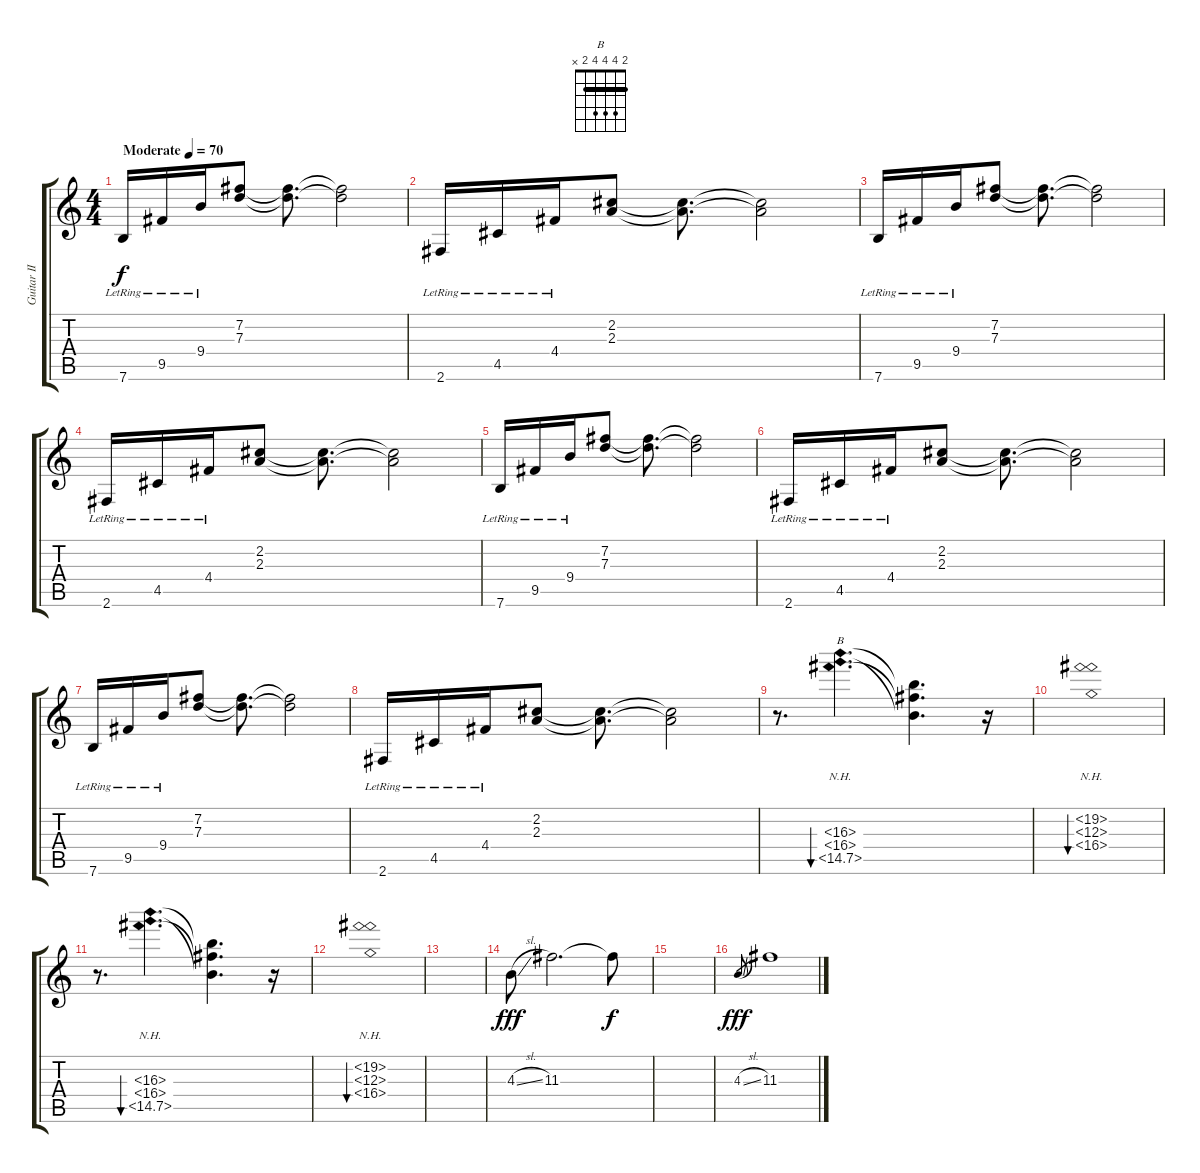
\track ("Guitar II" "Guitar II") {instrument electricguitarjazz}
\staff {score tabs}
\tuning (E4 B3 G3 D3 A2 E2) {hide}
\chord ("B" 2 4 4 4 2 x) {barre 2}
\ts (4 4)
\tempo (70 "Moderate")
\clef g2
\ks c
7.6{lr}.16{dy f instrument electricguitarjazz} 9.5{lr}.16 9.4{lr}.16 (7.2 7.3).8 (7.2{t} 7.3{t}).8{d} (7.2{t} 7.3{t}).2 |
2.6{lr}.16 4.5{lr}.16 4.4{lr}.16 (2.2 2.3).8 (2.2{t} 2.3{t}).8{d} (2.2{t} 2.3{t}).2 |
7.6{lr}.16 9.5{lr}.16 9.4{lr}.16 (7.2 7.3).8 (7.2{t} 7.3{t}).8{d} (7.2{t} 7.3{t}).2 |
2.6{lr}.16 4.5{lr}.16 4.4{lr}.16 (2.2 2.3).8 (2.2{t} 2.3{t}).8{d} (2.2{t} 2.3{t}).2 |
7.6{lr}.16 9.5{lr}.16 9.4{lr}.16 (7.2 7.3).8 (7.2{t} 7.3{t}).8{d} (7.2{t} 7.3{t}).2 |
2.6{lr}.16 4.5{lr}.16 4.4{lr}.16 (2.2 2.3).8 (2.2{t} 2.3{t}).8{d} (2.2{t} 2.3{t}).2 |
7.6{lr}.16 9.5{lr}.16 9.4{lr}.16 (7.2 7.3).8 (7.2{t} 7.3{t}).8{d} (7.2{t} 7.3{t}).2 |
2.6{lr}.16 4.5{lr}.16 4.4{lr}.16 (2.2 2.3).8 (2.2{t} 2.3{t}).8{d} (2.2{t} 2.3{t}).2 |
r.8{d volume 8} (16.3{nh} 16.4{nh} 14.5{nh}).4{d bu 240 ch "B"} (16.3{t} 16.4{t} 14.5{t}).4{d} r.16 |
(19.2{nh} 18.3{nh} 16.4{nh}).1{bu 240} |
r.8{d volume 8} (16.3{nh} 16.4{nh} 14.5{nh}).4{d bu 240} (16.3{t} 16.4{t} 14.5{t}).4{d} r.16 |
(19.2{nh} 18.3{nh} 16.4{nh}).1{bu 240} |
|
4.3{sl}.8{dy fff} 11.3.2{d} 11.3{t}.8{dy f} |
|
4.3{sl}.8{gr dy fff} 11.3.1
